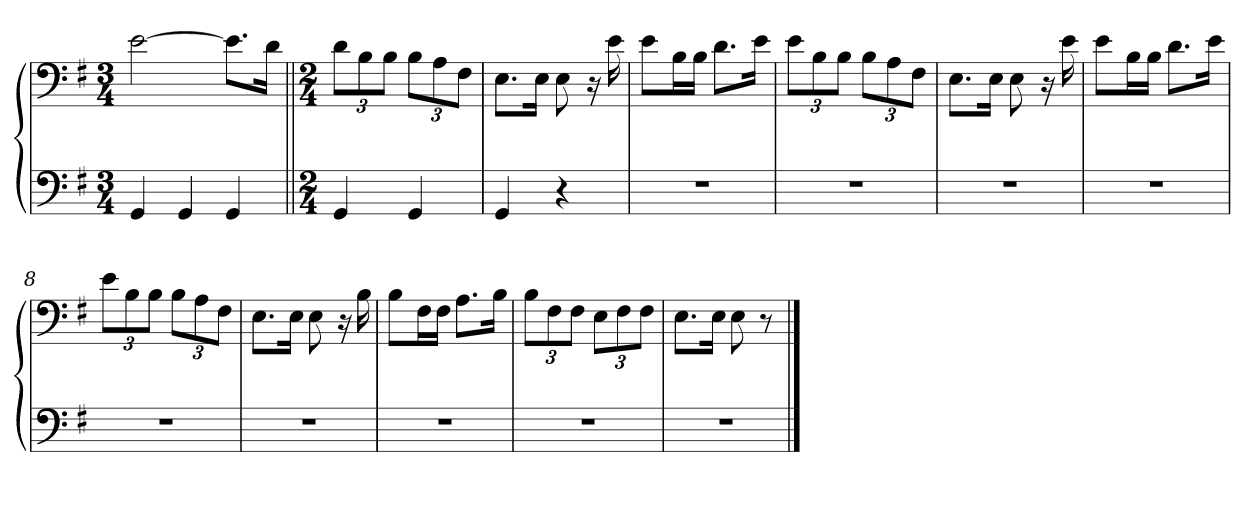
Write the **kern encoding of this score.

**kern	**kern
*part1	*part1
*staff2	*staff1
*clefF4	*clefF4
*k[f#]	*k[f#]
*M3/4	*M3/4
=1	=1
4GG/	[2e\
4GG/	.
4GG/	8.e\L]
.	16d\Jk
=2||	=2||
*M2/4	*M2/4
4GG/	12d\L
.	12B\
.	12B\J
4GG/	12B\L
.	12A\
.	12F#\J
=3	=3
4GG/	8.E\L
.	16E\Jk
4r	8E\
.	16r
.	16e\
=4	=4
2r	8e\L
.	16B\L
.	16B\JJ
.	8.d\L
.	16e\Jk
=5	=5
2r	12e\L
.	12B\
.	12B\J
.	12B\L
.	12A\
.	12F#\J
=6	=6
2r	8.E\L
.	16E\Jk
.	8E\
.	16r
.	16e\
=7	=7
2r	8e\L
.	16B\L
.	16B\JJ
.	8.d\L
.	16e\Jk
=8	=8
2r	12e\L
.	12B\
.	12B\J
.	12B\L
.	12A\
.	12F#\J
=9	=9
2r	8.E\L
.	16E\Jk
.	8E\
.	16r
.	16B\
=10	=10
2r	8B\L
.	16F#\L
.	16F#\JJ
.	8.A\L
.	16B\Jk
=11	=11
2r	12B\L
.	12F#\
.	12F#\J
.	12E\L
.	12F#\
.	12F#\J
=12	=12
2r	8.E\L
.	16E\Jk
.	8E\
.	8r
==	==
*-	*-
